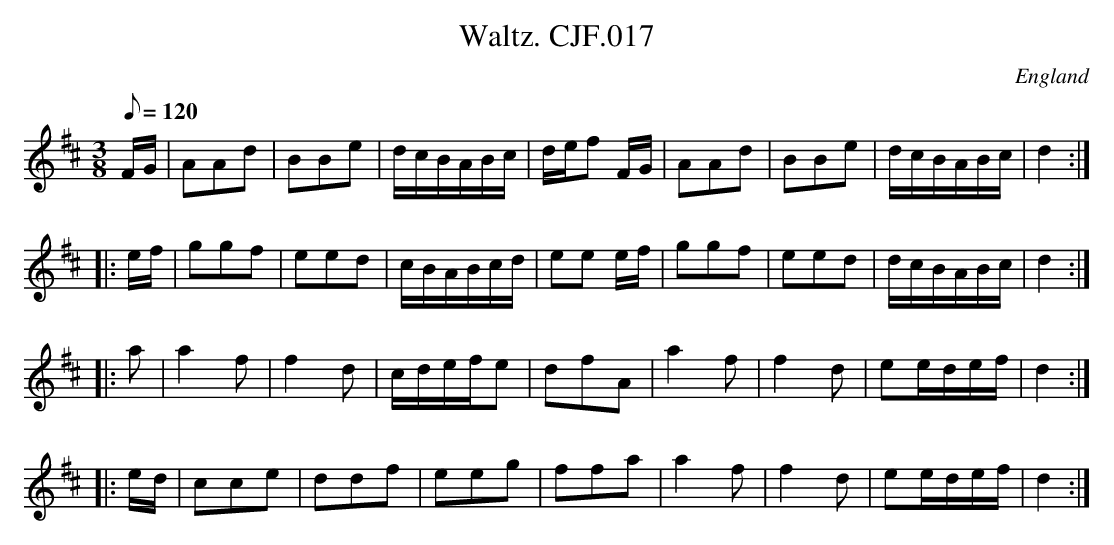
X:1
T:Waltz. CJF.017
L:1/16
M:3/8
O:England
Q:1/8=120
K:D
FG|\
A2A2d2|B2B2e2|dcBABc|def2 FG|\
A2A2d2|B2B2e2|dcBABc|d4:|!
|:ef|g2g2f2|e2e2d2|cBABcd|e2e2 ef|\
g2g2f2|e2e2d2|dcBABc|d4:|!
|:a2|a4f2|f4d2|cdefe2|d2f2A2|\
a4f2|f4d2|e2edef|d4:|!
|:ed|c2c2e2|d2d2f2|e2e2g2|\
f2f2a2|a4f2|f4d2|e2edef|d4:|
